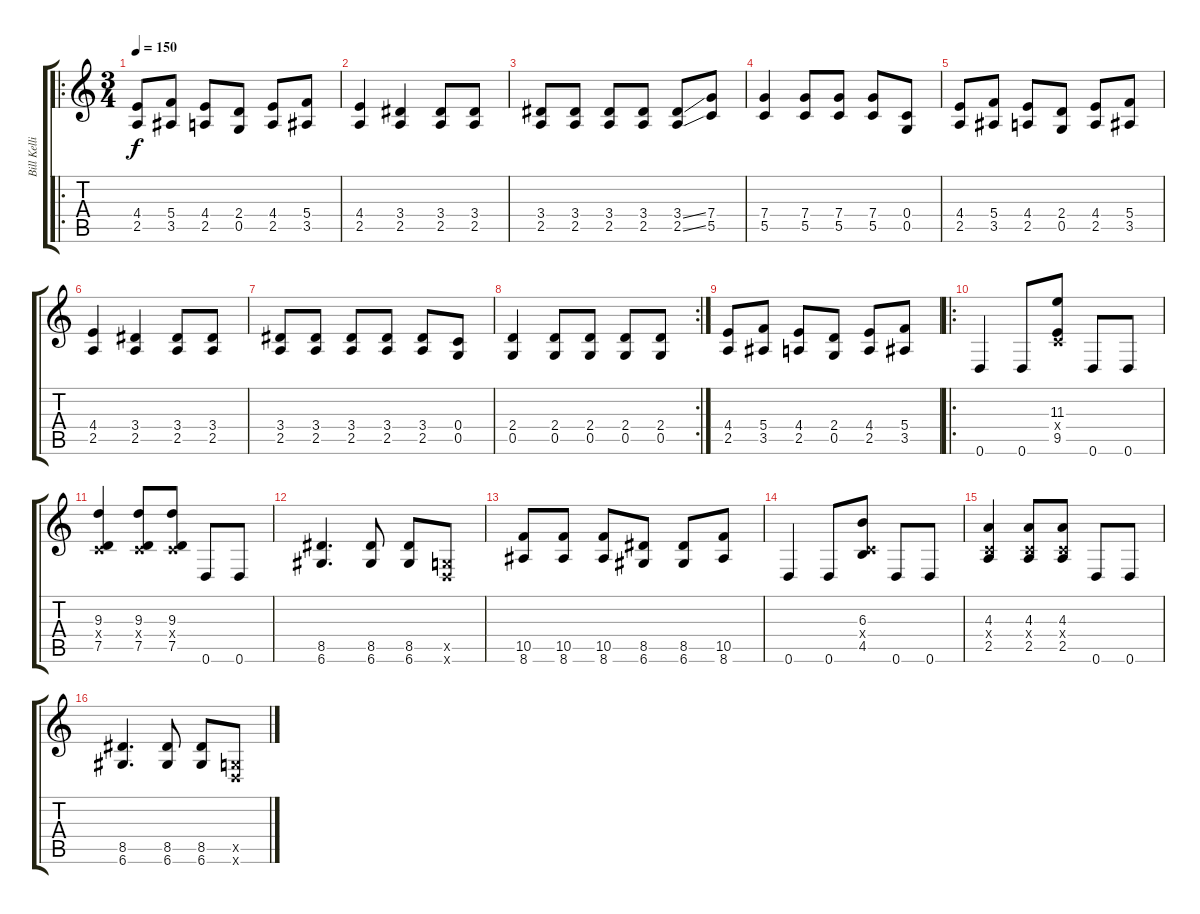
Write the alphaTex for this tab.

\track ("Bill Kelliher" "Bill Kelli") {instrument overdrivenguitar}
\staff {score tabs}
\tuning (D4 A3 F3 C3 G2 D2) {hide}
\ro
\ts (3 4)
\tempo 150
\clef g2
\ks c
(4.4 2.5).8{dy f instrument overdrivenguitar} (5.4 3.5).8 (4.4 2.5).8 (2.4 0.5).8 (4.4 2.5).8 (5.4 3.5).8 |
(4.4 2.5).4 (3.4 2.5).4 (3.4 2.5).8 (3.4 2.5).8 |
(3.4 2.5).8 (3.4 2.5).8 (3.4 2.5).8 (3.4 2.5).8 (3.4{ss} 2.5{ss}).8 (7.4 5.5).8 |
(7.4 5.5).4 (7.4 5.5).8 (7.4 5.5).8 (7.4 5.5).8 (0.4 0.5).8 |
(4.4 2.5).8 (5.4 3.5).8 (4.4 2.5).8 (2.4 0.5).8 (4.4 2.5).8 (5.4 3.5).8 |
(4.4 2.5).4 (3.4 2.5).4 (3.4 2.5).8 (3.4 2.5).8 |
(3.4 2.5).8 (3.4 2.5).8 (3.4 2.5).8 (3.4 2.5).8 (3.4 2.5).8 (0.4 0.5).8 |
\rc 2
(2.4 0.5).4 (2.4 0.5).8 (2.4 0.5).8 (2.4 0.5).8 (2.4 0.5).8 |
(4.4 2.5).8 (5.4 3.5).8 (4.4 2.5).8 (2.4 0.5).8 (4.4 2.5).8 (5.4 3.5).8 |
\ro
0.6.4 0.6.8 (11.3 0.4{x} 9.5).8 0.6.8 0.6.8 |
(9.3 0.4{x} 7.5).4 (9.3 0.4{x} 7.5).8 (9.3 0.4{x} 7.5).8 0.6.8 0.6.8 |
(8.5 6.6).4{d} (8.5 6.6).8 (8.5 6.6).8 (0.5{x} 0.6{x}).8 |
(10.5 8.6).8 (10.5 8.6).8 (10.5 8.6).8 (8.5 6.6).8 (8.5 6.6).8 (10.5 8.6).8 |
0.6.4 0.6.8 (6.3 0.4{x} 4.5).8 0.6.8 0.6.8 |
(4.3 0.4{x} 2.5).4 (4.3 0.4{x} 2.5).8 (4.3 0.4{x} 2.5).8 0.6.8 0.6.8 |
(8.5 6.6).4{d} (8.5 6.6).8 (8.5 6.6).8 (0.5{x} 0.6{x}).8
